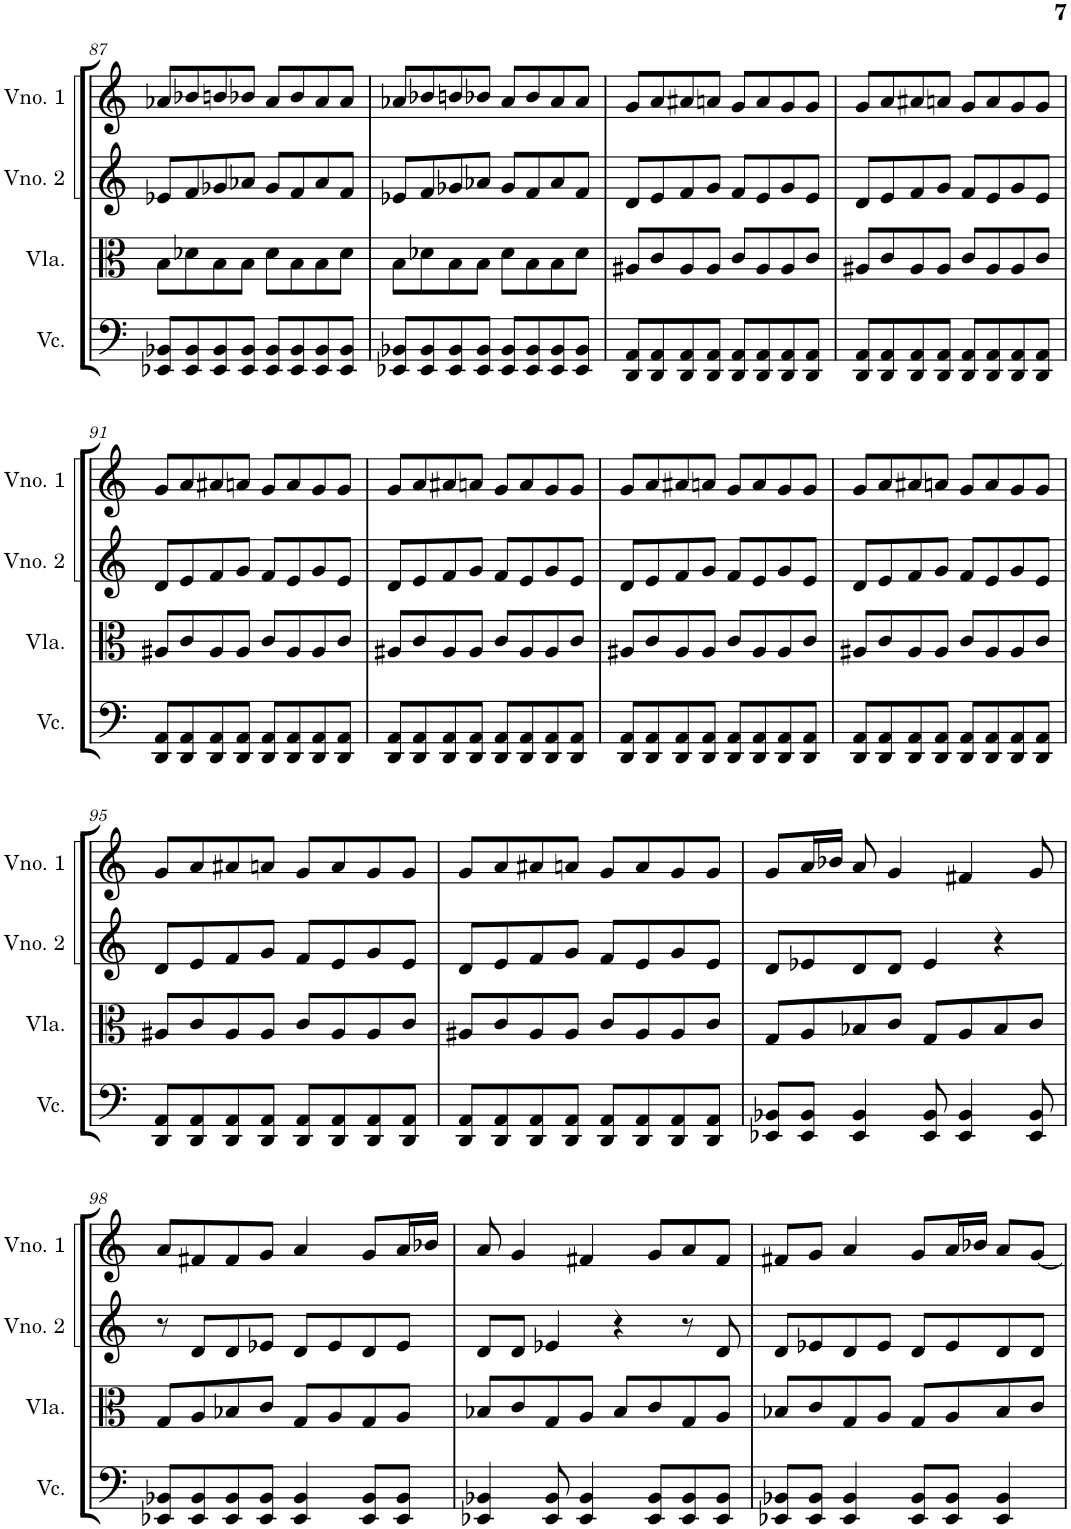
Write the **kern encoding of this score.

**kern	**kern	**kern	**kern
*part4	*part3	*part2	*part1
*staff4	*staff3	*staff2	*staff1
*I"Violoncelo	*I"Viola	*I"Violino 2	*I"Violino 1
*I'Vc.	*I'Vla.	*I'Vno. 2	*I'Vno. 1
!!LO:PB:g=z
*clefF4	*clefC3	*clefG2	*clefG2
*k[]	*k[]	*k[]	*k[]
*M4/4	*M4/4	*M4/4	*M4/4
=87	=87	=87	=87
8EE-X/ 8BB-X/L	8B\L	8e-X/L	8a-X/L
8EE-/ 8BB-/	8d-X\	8f/	8b-X/
8EE-/ 8BB-/	8B\	8g-X/	8bn/
8EE-/ 8BB-/J	8B\J	8a-X/J	8b-X/J
8EE-/ 8BB-/L	8d-\L	8g-/L	8a-/L
8EE-/ 8BB-/	8B\	8f/	8b-/
8EE-/ 8BB-/	8B\	8a-/	8a-/
8EE-/ 8BB-/J	8d-\J	8f/J	8a-/J
=88	=88	=88	=88
8EE-X/ 8BB-X/L	8B\L	8e-X/L	8a-X/L
8EE-/ 8BB-/	8d-X\	8f/	8b-X/
8EE-/ 8BB-/	8B\	8g-X/	8bn/
8EE-/ 8BB-/J	8B\J	8a-X/J	8b-X/J
8EE-/ 8BB-/L	8d-\L	8g-/L	8a-/L
8EE-/ 8BB-/	8B\	8f/	8b-/
8EE-/ 8BB-/	8B\	8a-/	8a-/
8EE-/ 8BB-/J	8d-\J	8f/J	8a-/J
=89	=89	=89	=89
8DD/ 8AA/L	8A#X/L	8d/L	8g/L
8DD/ 8AA/	8c/	8e/	8a/
8DD/ 8AA/	8A#/	8f/	8a#X/
8DD/ 8AA/J	8A#/J	8g/J	8an/J
8DD/ 8AA/L	8c/L	8f/L	8g/L
8DD/ 8AA/	8A#/	8e/	8a/
8DD/ 8AA/	8A#/	8g/	8g/
8DD/ 8AA/J	8c/J	8e/J	8g/J
=90	=90	=90	=90
8DD/ 8AA/L	8A#X/L	8d/L	8g/L
8DD/ 8AA/	8c/	8e/	8a/
8DD/ 8AA/	8A#/	8f/	8a#X/
8DD/ 8AA/J	8A#/J	8g/J	8an/J
8DD/ 8AA/L	8c/L	8f/L	8g/L
8DD/ 8AA/	8A#/	8e/	8a/
8DD/ 8AA/	8A#/	8g/	8g/
8DD/ 8AA/J	8c/J	8e/J	8g/J
!!LO:LB:g=z
=91	=91	=91	=91
8DD/ 8AA/L	8A#X/L	8d/L	8g/L
8DD/ 8AA/	8c/	8e/	8a/
8DD/ 8AA/	8A#/	8f/	8a#X/
8DD/ 8AA/J	8A#/J	8g/J	8an/J
8DD/ 8AA/L	8c/L	8f/L	8g/L
8DD/ 8AA/	8A#/	8e/	8a/
8DD/ 8AA/	8A#/	8g/	8g/
8DD/ 8AA/J	8c/J	8e/J	8g/J
=92	=92	=92	=92
8DD/ 8AA/L	8A#X/L	8d/L	8g/L
8DD/ 8AA/	8c/	8e/	8a/
8DD/ 8AA/	8A#/	8f/	8a#X/
8DD/ 8AA/J	8A#/J	8g/J	8an/J
8DD/ 8AA/L	8c/L	8f/L	8g/L
8DD/ 8AA/	8A#/	8e/	8a/
8DD/ 8AA/	8A#/	8g/	8g/
8DD/ 8AA/J	8c/J	8e/J	8g/J
=93	=93	=93	=93
8DD/ 8AA/L	8A#X/L	8d/L	8g/L
8DD/ 8AA/	8c/	8e/	8a/
8DD/ 8AA/	8A#/	8f/	8a#X/
8DD/ 8AA/J	8A#/J	8g/J	8an/J
8DD/ 8AA/L	8c/L	8f/L	8g/L
8DD/ 8AA/	8A#/	8e/	8a/
8DD/ 8AA/	8A#/	8g/	8g/
8DD/ 8AA/J	8c/J	8e/J	8g/J
=94	=94	=94	=94
8DD/ 8AA/L	8A#X/L	8d/L	8g/L
8DD/ 8AA/	8c/	8e/	8a/
8DD/ 8AA/	8A#/	8f/	8a#X/
8DD/ 8AA/J	8A#/J	8g/J	8an/J
8DD/ 8AA/L	8c/L	8f/L	8g/L
8DD/ 8AA/	8A#/	8e/	8a/
8DD/ 8AA/	8A#/	8g/	8g/
8DD/ 8AA/J	8c/J	8e/J	8g/J
!!LO:LB:g=z
=95	=95	=95	=95
8DD/ 8AA/L	8A#X/L	8d/L	8g/L
8DD/ 8AA/	8c/	8e/	8a/
8DD/ 8AA/	8A#/	8f/	8a#X/
8DD/ 8AA/J	8A#/J	8g/J	8an/J
8DD/ 8AA/L	8c/L	8f/L	8g/L
8DD/ 8AA/	8A#/	8e/	8a/
8DD/ 8AA/	8A#/	8g/	8g/
8DD/ 8AA/J	8c/J	8e/J	8g/J
=96	=96	=96	=96
8DD/ 8AA/L	8A#X/L	8d/L	8g/L
8DD/ 8AA/	8c/	8e/	8a/
8DD/ 8AA/	8A#/	8f/	8a#X/
8DD/ 8AA/J	8A#/J	8g/J	8an/J
8DD/ 8AA/L	8c/L	8f/L	8g/L
8DD/ 8AA/	8A#/	8e/	8a/
8DD/ 8AA/	8A#/	8g/	8g/
8DD/ 8AA/J	8c/J	8e/J	8g/J
=97	=97	=97	=97
8EE-X/ 8BB-X/L	8G/L	8d/L	8g/L
8EE-/ 8BB-/J	8A/	8e-X/	16a/L
.	.	.	16b-X/JJ
4EE-/ 4BB-/	8B-X/	8d/	8a/
.	8c/J	8d/J	4g/
8EE-/ 8BB-/	8G/L	4e-/	.
4EE-/ 4BB-/	8A/	.	4f#X/
.	8B-/	4r	.
8EE-/ 8BB-/	8c/J	.	8g/
!!LO:LB:g=z
=98	=98	=98	=98
8EE-X/ 8BB-X/L	8G/L	8r	8a/L
8EE-/ 8BB-/	8A/	8d/L	8f#X/
8EE-/ 8BB-/	8B-X/	8d/	8f#/
8EE-/ 8BB-/J	8c/J	8e-X/J	8g/J
4EE-/ 4BB-/	8G/L	8d/L	4a/
.	8A/	8e-/	.
8EE-/ 8BB-/L	8G/	8d/	8g/L
8EE-/ 8BB-/J	8A/J	8e-/J	16a/L
.	.	.	16b-X/JJ
=99	=99	=99	=99
4EE-X/ 4BB-X/	8B-X/L	8d/L	8a/
.	8c/	8d/J	4g/
8EE-/ 8BB-/	8G/	4e-X/	.
4EE-/ 4BB-/	8A/J	.	4f#X/
.	8B-/L	4r	.
8EE-/ 8BB-/L	8c/	.	8g/L
8EE-/ 8BB-/	8G/	8r	8a/
8EE-/ 8BB-/J	8A/J	8d/	8f#/J
=100	=100	=100	=100
8EE-X/ 8BB-X/L	8B-X/L	8d/L	8f#X/L
8EE-/ 8BB-/J	8c/	8e-X/	8g/J
4EE-/ 4BB-/	8G/	8d/	4a/
.	8A/J	8e-/J	.
8EE-/ 8BB-/L	8G/L	8d/L	8g/L
8EE-/ 8BB-/J	8A/	8e-/	16a/L
.	.	.	16b-X/JJ
4EE-/ 4BB-/	8B-/	8d/	8a/L
.	8c/J	8d/J	[8g/J
=	=	=	=
*-	*-	*-	*-
